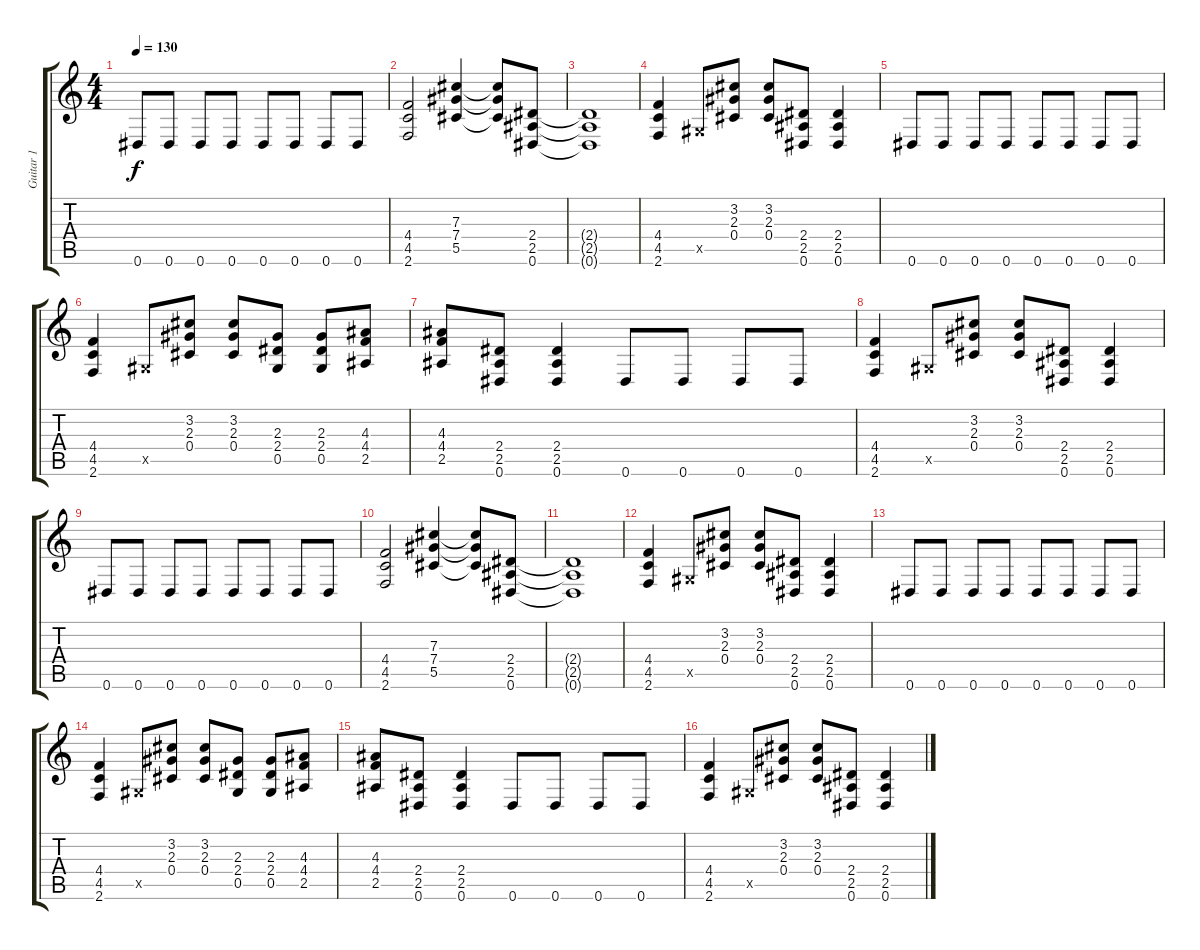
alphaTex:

\track ("Guitar 1" "Guitar 1") {instrument overdrivenguitar}
\staff {score tabs}
\tuning (Eb4 Bb3 Gb3 Db3 Ab2 Eb2) {hide}
\ts (4 4)
\tempo 130
\clef g2
\ks c
0.6.8{dy f} 0.6.8 0.6.8 0.6.8 0.6.8 0.6.8 0.6.8 0.6.8 |
(4.4 4.5 2.6).2 (7.3 7.4 5.5).4 (7.3{t} 7.4{t} 5.5{t}).8 (2.4 2.5 0.6).8 |
(2.4{t} 2.5{t} 0.6{t}).1 |
(4.4 4.5 2.6).4 0.5{x}.8 (3.2 2.3 0.4).8 (3.2 2.3 0.4).8 (2.4 2.5 0.6).8 (2.4 2.5 0.6).4 |
0.6.8 0.6.8 0.6.8 0.6.8 0.6.8 0.6.8 0.6.8 0.6.8 |
(4.4 4.5 2.6).4 0.5{x}.8 (3.2 2.3 0.4).8 (3.2 2.3 0.4).8 (2.3 2.4 0.5).8 (2.3 2.4 0.5).8 (4.3 4.4 2.5).8 |
(4.3 4.4 2.5).8 (2.4 2.5 0.6).8 (2.4 2.5 0.6).4 0.6.8 0.6.8 0.6.8 0.6.8 |
(4.4 4.5 2.6).4 0.5{x}.8 (3.2 2.3 0.4).8 (3.2 2.3 0.4).8 (2.4 2.5 0.6).8 (2.4 2.5 0.6).4 |
0.6.8 0.6.8 0.6.8 0.6.8 0.6.8 0.6.8 0.6.8 0.6.8 |
(4.4 4.5 2.6).2 (7.3 7.4 5.5).4 (7.3{t} 7.4{t} 5.5{t}).8 (2.4 2.5 0.6).8 |
(2.4{t} 2.5{t} 0.6{t}).1 |
(4.4 4.5 2.6).4 0.5{x}.8 (3.2 2.3 0.4).8 (3.2 2.3 0.4).8 (2.4 2.5 0.6).8 (2.4 2.5 0.6).4 |
0.6.8 0.6.8 0.6.8 0.6.8 0.6.8 0.6.8 0.6.8 0.6.8 |
(4.4 4.5 2.6).4 0.5{x}.8 (3.2 2.3 0.4).8 (3.2 2.3 0.4).8 (2.3 2.4 0.5).8 (2.3 2.4 0.5).8 (4.3 4.4 2.5).8 |
(4.3 4.4 2.5).8 (2.4 2.5 0.6).8 (2.4 2.5 0.6).4 0.6.8 0.6.8 0.6.8 0.6.8 |
(4.4 4.5 2.6).4 0.5{x}.8 (3.2 2.3 0.4).8 (3.2 2.3 0.4).8 (2.4 2.5 0.6).8 (2.4 2.5 0.6).4
